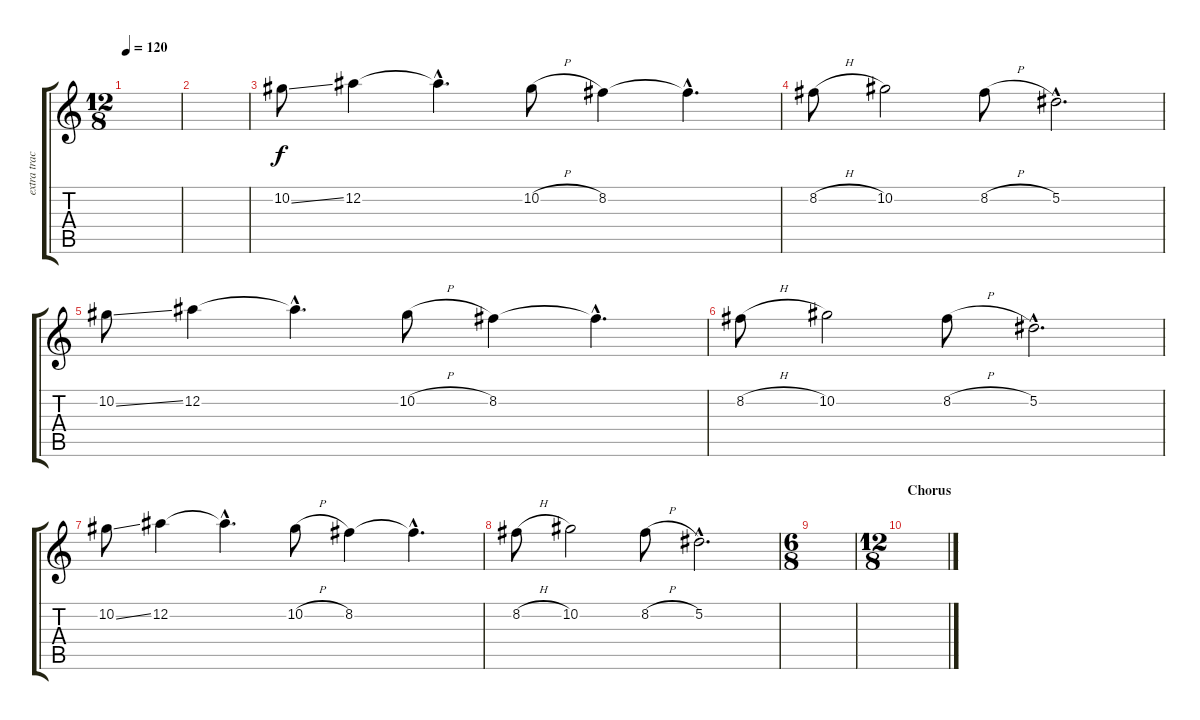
\track ("extra track" "extra trac") {instrument distortionguitar}
\staff {score tabs}
\tuning (Eb4 Bb3 Gb3 Db3 Ab2 Eb2) {hide}
\ts (12 8)
\tempo 120
\clef g2
\ks c
|
|
10.2{ss}.8 12.2.4 12.2{hac t}.4{d} 10.2{h}.8 8.2.4 8.2{hac t}.4{d} |
8.2{h}.8 10.2.2 8.2{h}.8 5.2{hac}.2{d} |
10.2{ss}.8 12.2.4 12.2{hac t}.4{d} 10.2{h}.8 8.2.4 8.2{hac t}.4{d} |
8.2{h}.8 10.2.2 8.2{h}.8 5.2{hac}.2{d} |
10.2{ss}.8 12.2.4 12.2{hac t}.4{d} 10.2{h}.8 8.2.4 8.2{hac t}.4{d} |
8.2{h}.8 10.2.2 8.2{h}.8 5.2{hac}.2{d} |
\ts (6 8)
|
\ts (12 8)
\section ("" "Chorus")
